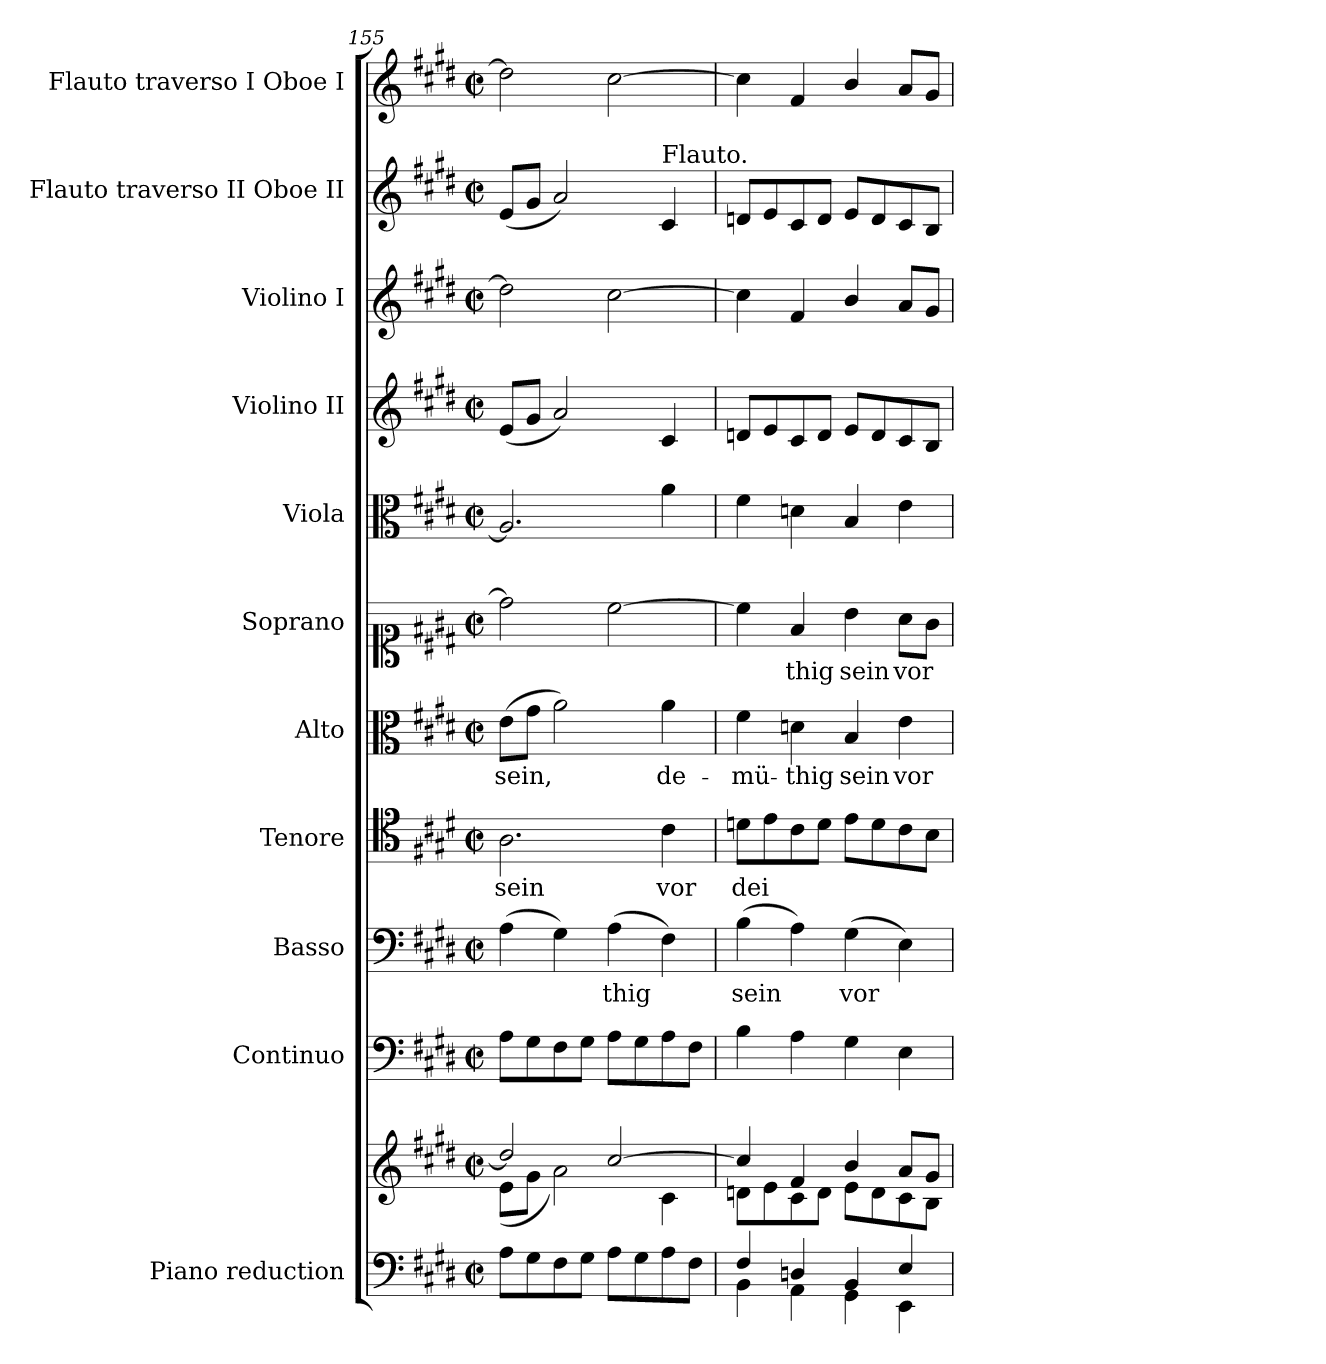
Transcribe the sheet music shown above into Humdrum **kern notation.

**kern	**kern	**kern	**kern	**text	**kern	**text	**kern	**text	**kern	**text	**kern	**kern	**kern	**kern	**kern
*part11	*part11	*part10	*part9	*part9	*part8	*part8	*part7	*part7	*part6	*part6	*part5	*part4	*part3	*part2	*part1
*staff12	*staff11	*staff10	*staff9	*staff9	*staff8	*staff8	*staff7	*staff7	*staff6	*staff6	*staff5	*staff4	*staff3	*staff2	*staff1
*I"Piano reduction	*	*I"Continuo	*I"Basso	*	*I"Tenore	*	*I"Alto	*	*I"Soprano	*	*I"Viola	*I"Violino II	*I"Violino I	*I"Flauto traverso II Oboe II	*I"Flauto traverso I Oboe I
*I'Pno	*	*	*	*	*	*	*	*	*	*	*	*	*	*I'Ob	*I'Ob
*clefF4	*clefG2	*clefF4	*clefF4	*	*clefC4	*	*clefC3	*	*clefC1	*	*clefC3	*clefG2	*clefG2	*clefG2	*clefG2
*k[f#c#g#d#]	*k[f#c#g#d#]	*k[f#c#g#d#]	*k[f#c#g#d#]	*	*k[f#c#g#d#]	*	*k[f#c#g#d#]	*	*k[f#c#g#d#]	*	*k[f#c#g#d#]	*k[f#c#g#d#]	*k[f#c#g#d#]	*k[f#c#g#d#]	*k[f#c#g#d#]
*M2/2	*M2/2	*M2/2	*M2/2	*	*M2/2	*	*M2/2	*	*M2/2	*	*M2/2	*M2/2	*M2/2	*M2/2	*M2/2
*met(c|)	*met(c|)	*met(c|)	*met(c|)	*	*met(c|)	*	*met(c|)	*	*met(c|)	*	*met(c|)	*met(c|)	*met(c|)	*met(c|)	*met(c|)
=155	=155	=155	=155	=155	=155	=155	=155	=155	=155	=155	=155	=155	=155	=155	=155
*	*^	*	*	*	*	*	*	*	*	*	*	*	*	*	*
!	!	!	!	!	!	!	!LO:LY:b	!	!LO:LY:b	!	!	!	!	!	!	!
8A\L	2dd/]	(<8e\L	8A\L	(>4A\	.	2.A\	sein	(>8e\L	sein,	2dd\]	.	2.A/]	(<8e/L	2dd\]	(<8e/L	2dd\]
8G#\	.	8g#\J	8G#\	.	.	.	.	8g#\J	.	.	.	.	8g#/J	.	8g#/J	.
8F#\	.	2a\)	8F#\	4G#\)	.	.	.	2a\)	.	.	.	.	2a/)	.	2a/)	.
8G#\J	.	.	8G#\J	.	.	.	.	.	.	.	.	.	.	.	.	.
!	!	!	!	!	!LO:LY:b	!	!	!	!	!	!	!	!	!	!	!
8A\L	[2cc#/	.	8A\L	(>4A\	thig	.	.	.	.	[2cc#\	.	.	.	[2cc#\	.	[2cc#\
8G#\	.	.	8G#\	.	.	.	.	.	.	.	.	.	.	.	.	.
!	!	!	!	!	!	!	!	!	!	!	!	!	!	!	!LO:TX:a:t=Flauto.	!
!	!	!	!	!	!	!	!LO:LY:b	!	!LO:LY:b	!	!	!	!	!	!	!
8A\	.	4c#\	8A\	4F#\)	.	4c#\	vor	4a\	de-	.	.	4a\	4c#/	.	4c#/	.
8F#\J	.	.	8F#\J	.	.	.	.	.	.	.	.	.	.	.	.	.
=156	=156	=156	=156	=156	=156	=156	=156	=156	=156	=156	=156	=156	=156	=156	=156	=156
*^	*	*	*	*	*	*	*	*	*	*	*	*	*	*	*	*
!	!	!	!	!	!	!LO:LY:b	!	!LO:LY:b	!	!LO:LY:b	!	!	!	!	!	!	!
4F#/	4BB\	4cc#/]	8dn\L	4B\	(>4B\	sein	8dn\L	dei	4f#\	mü-	4cc#\]	.	4f#\	8dn/L	4cc#\]	8dn/L	4cc#\]
.	.	.	8e\	.	.	.	8e\	.	.	.	.	.	.	8e/	.	8e/	.
!	!	!	!	!	!	!	!	!	!	!LO:LY:b	!	!LO:LY:b	!	!	!	!	!
4Dn/	4AA\	4f#/	8c#\	4A\	4A\)	.	8c#\	.	4dn\	thig	4f#/	thig	4dn\	8c#/	4f#/	8c#/	4f#/
.	.	.	8d\J	.	.	.	8d\J	.	.	.	.	.	.	8d/J	.	8d/J	.
!	!	!	!	!	!	!LO:LY:b	!	!	!	!LO:LY:b	!	!LO:LY:b	!	!	!	!	!
4BB/	4GG#\	4b/	8e\L	4G#\	(>4G#\	vor	8e\L	.	4B/	sein	4b\	sein	4B/	8e/L	4b/	8e/L	4b/
.	.	.	8d\	.	.	.	8d\	.	.	.	.	.	.	8d/	.	8d/	.
!	!	!	!	!	!	!	!	!	!	!LO:LY:b	!	!LO:LY:b	!	!	!	!	!
4E/	4EE\	8a/L	8c#\	4E\	4E\)	.	8c#\	.	4e\	vor	8a\L	vor	4e\	8c#/	8a/L	8c#/	8a/L
.	.	8g#/J	8B\J	.	.	.	8B\J	.	.	.	8g#\J	.	.	8B/J	8g#/J	8B/J	8g#/J
*v	*v	*	*	*	*	*	*	*	*	*	*	*	*	*	*	*	*
*	*v	*v	*	*	*	*	*	*	*	*	*	*	*	*	*	*
=	=	=	=	=	=	=	=	=	=	=	=	=	=	=	=
*-	*-	*-	*-	*-	*-	*-	*-	*-	*-	*-	*-	*-	*-	*-	*-
